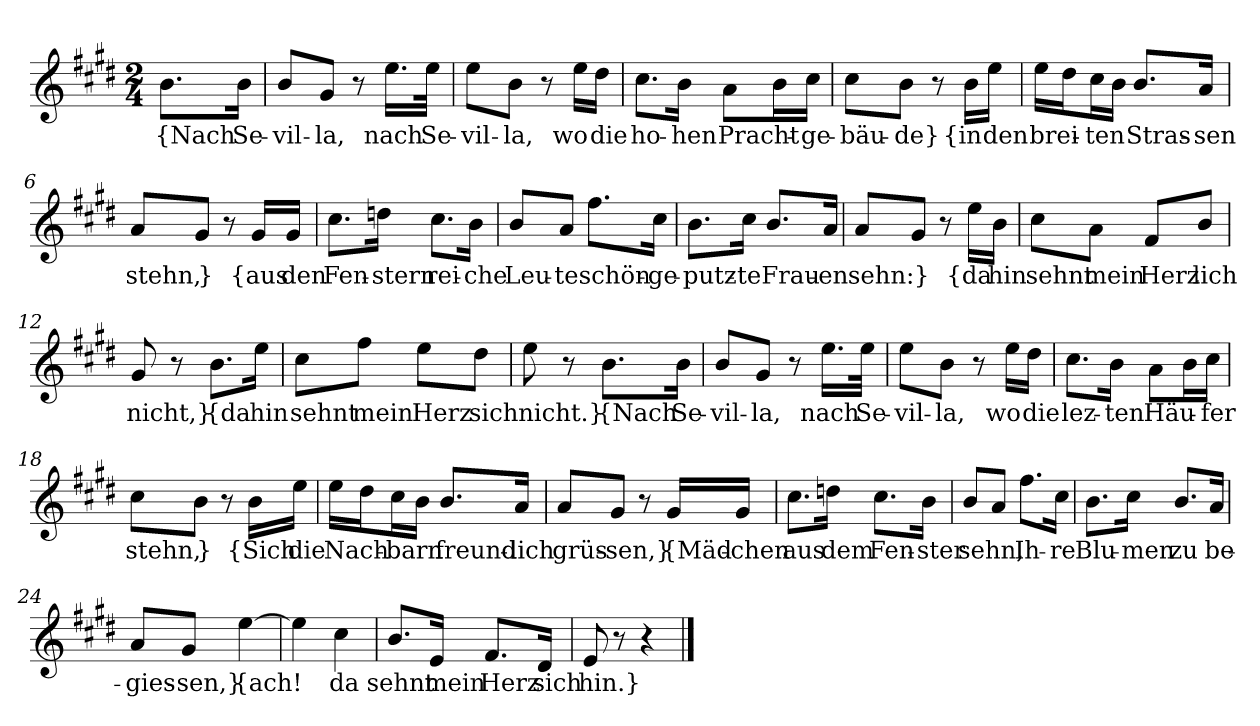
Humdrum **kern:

**kern	**text
*part1	*part1
*staff1	*staff1
*clefG2	*
*k[f#c#g#d#]	*
*M2/4	*
=	=
8.b\L	{Nach
16b\Jk	Se-
=1	=1
8b/L	-vil-
8g#/J	-la,
8r	.
16.ee\LL	nach
32ee\JJk	Se-
=2	=2
8ee\L	-vil-
8b\J	-la,
8r	.
16ee\LL	wo
16dd#\JJ	die
=3	=3
8.cc#\L	ho-
16b\Jk	-hen
8a\L	Pracht-
16b\L	.
16cc#\JJ	-ge-
=4	=4
8cc#\L	-bäu-
8b\J	-de}
8r	.
16b\LL	{in
16ee\JJ	den
=5	=5
16ee\LL	brei-
16dd#\J	.
16cc#\L	-ten
16b\JJ	.
8.b/L	Stras-
16a/Jk	-sen
=6	=6
8a/L	stehn,
8g#/J	}
8r	.
16g#/LL	{aus
16g#/JJ	den
=7	=7
8.cc#\L	Fen-
16ddn\Jk	-stern
8.cc#\L	rei-
16b\Jk	-che
=8	=8
8b/L	Leu-
8a/J	-te
8.ff#\L	schön-
16cc#\Jk	-ge-
=9	=9
8.b\L	-putz-
16cc#\Jk	-te
8.b/L	Frau-
16a/Jk	-en
=10	=10
8a/L	sehn:
8g#/J	}
8r	.
16ee\LL	{da
16b\JJ	hin
=11	=11
8cc#\L	sehnt
8a\J	mein
8f#/L	Herz
8b/J	lich
=12	=12
8g#	nicht,}
8r	.
8.b\L	{da
16ee\Jk	hin
=13	=13
8cc#\L	sehnt
8ff#\J	mein
8ee\L	Herz
8dd#\J	sich
=14	=14
8ee	nicht.}
8r	.
8.b\L	{Nach
16b\Jk	Se-
=15	=15
8b/L	-vil-
8g#/J	-la,
8r	.
16.ee\LL	nach
32ee\JJk	Se-
=16	=16
8ee\L	-vil-
8b\J	-la,
8r	.
16ee\LL	wo
16dd#\JJ	die
=17	=17
8.cc#\L	lez-
16b\Jk	-ten
8a\L	Häu-
16b\L	.
16cc#\JJ	fer
=18	=18
8cc#\L	stehn,
8b\J	}
8r	.
16b\LL	{Sich
16ee\JJ	die
=19	=19
16ee\LL	Nach-
16dd#\J	.
16cc#\L	-barn
16b\JJ	.
8.b/L	freund-
16a/Jk	-lich
=20	=20
8a/L	grüs-
8g#/J	-sen,}
8r	.
16g#/LL	{Mäd-
16g#/JJ	-chen
=21	=21
8.cc#\L	aus
16ddn\Jk	dem
8.cc#\L	Fen-
16b\Jk	-ster
=22	=22
8b/L	sehn,
8a/J	.
8.ff#\L	Ih-
16cc#\Jk	re
=23	=23
8.b\L	Blu-
16cc#\Jk	-men
8.b/L	zu
16a/Jk	be-
=24	=24
8a/L	-gies-
8g#/J	-sen,}
[4ee	{ach!
=25	=25
4ee]	.
4cc#	da
=26	=26
8.b/L	sehnt
16e/Jk	mein
8.f#/L	Herz
16d#/Jk	sich
=27	=27
8e	hin.}
8r	.
4r	.
==	==
*-	*-
